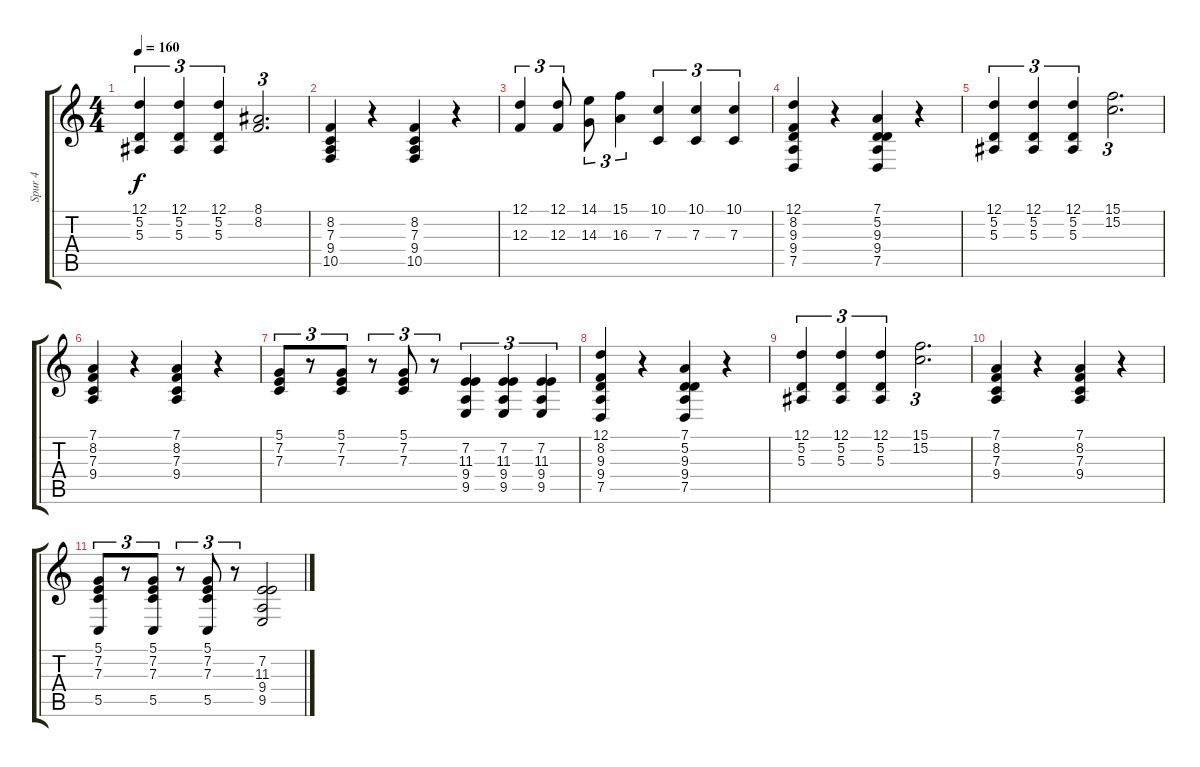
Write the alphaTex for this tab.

\track ("Spur 4" "Spur 4") {instrument trombone}
\staff {score tabs}
\tuning (D4 A3 F3 C3 G2 D2) {hide}
\ts (4 4)
\tempo 160
\clef g2
\ks c
(12.1 5.2 5.3).4{tu (3 2) dy f} (12.1 5.2 5.3).4{tu (3 2)} (12.1 5.2 5.3).4{tu (3 2)} (8.1 8.2).2{d tu (3 2)} |
(8.2 7.3 9.4 10.5).4 r.4 (8.2 7.3 9.4 10.5).4 r.4 |
(12.1 12.3).4{tu (3 2)} (12.1 12.3).8{tu (3 2)} (14.1 14.3).8{tu (3 2)} (15.1 16.3).4{tu (3 2)} (10.1 7.3).4{tu (3 2)} (10.1 7.3).4{tu (3 2)} (10.1 7.3).4{tu (3 2)} |
(12.1 8.2 9.3 9.4 7.5).4 r.4 (7.1 5.2 9.3 9.4 7.5).4 r.4 |
(12.1 5.2 5.3).4{tu (3 2)} (12.1 5.2 5.3).4{tu (3 2)} (12.1 5.2 5.3).4{tu (3 2)} (15.1 15.2).2{d tu (3 2)} |
(7.1 8.2 7.3 9.4).4 r.4 (7.1 8.2 7.3 9.4).4 r.4 |
(5.1 7.2 7.3).8{tu (3 2)} r.8{tu (3 2)} (5.1 7.2 7.3).8{tu (3 2)} r.8{tu (3 2)} (5.1 7.2 7.3).8{tu (3 2)} r.8{tu (3 2)} (7.2 11.3 9.4 9.5).4{tu (3 2)} (7.2 11.3 9.4 9.5).4{tu (3 2)} (7.2 11.3 9.4 9.5).4{tu (3 2)} |
(12.1 8.2 9.3 9.4 7.5).4 r.4 (7.1 5.2 9.3 9.4 7.5).4 r.4 |
(12.1 5.2 5.3).4{tu (3 2)} (12.1 5.2 5.3).4{tu (3 2)} (12.1 5.2 5.3).4{tu (3 2)} (15.1 15.2).2{d tu (3 2)} |
(7.1 8.2 7.3 9.4).4 r.4 (7.1 8.2 7.3 9.4).4 r.4 |
(5.1 7.2 7.3 5.5).8{tu (3 2)} r.8{tu (3 2)} (5.1 7.2 7.3 5.5).8{tu (3 2)} r.8{tu (3 2)} (5.1 7.2 7.3 5.5).8{tu (3 2)} r.8{tu (3 2)} (7.2 11.3 9.4 9.5).2
